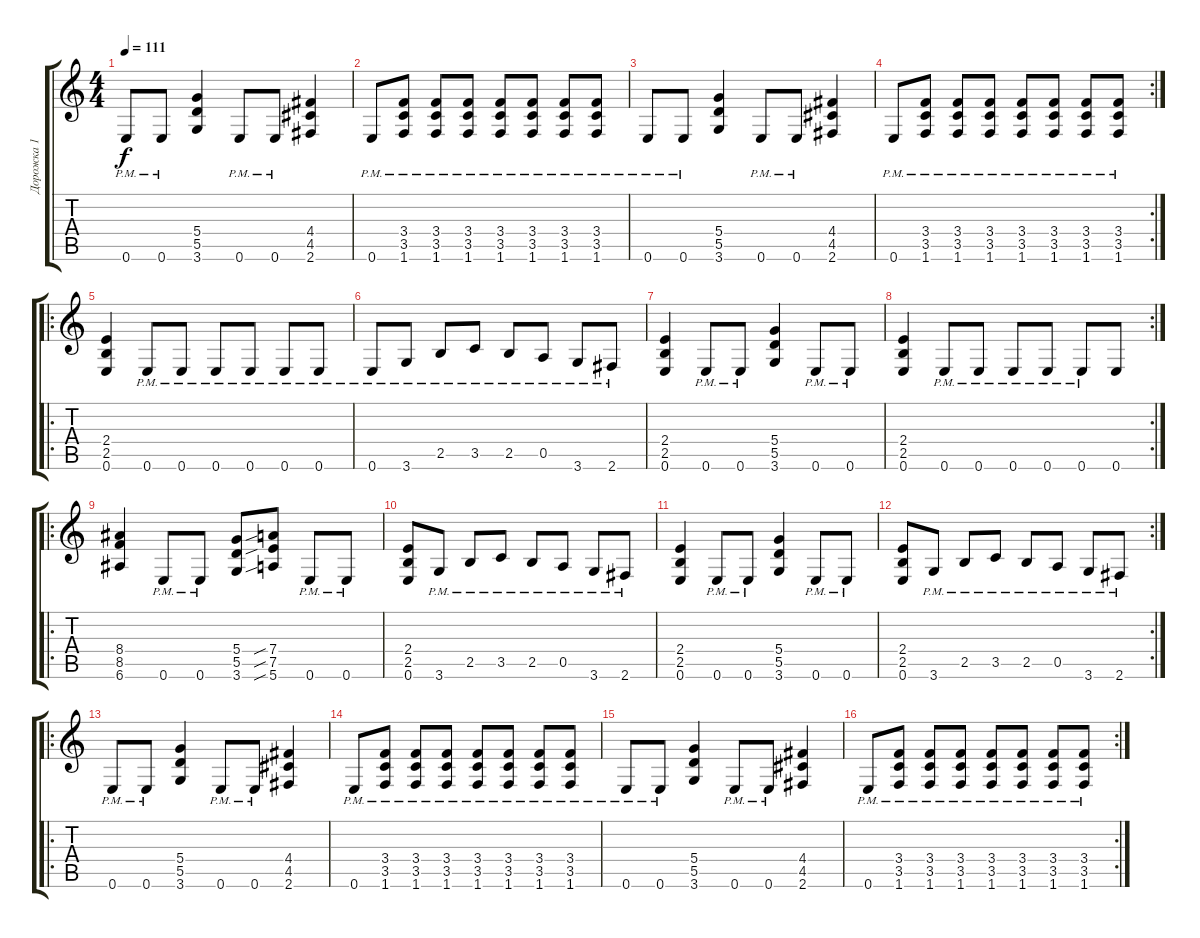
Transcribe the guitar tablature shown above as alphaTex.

\track ("Дорожка 1" "Дорожка 1") {instrument distortionguitar}
\staff {score tabs}
\tuning (E4 B3 G3 D3 A2 E2) {hide}
\ts (4 4)
\tempo 111
\clef g2
\ks c
0.6{pm}.8{dy f instrument distortionguitar} 0.6{pm}.8 (5.4 5.5 3.6).4 0.6{pm}.8 0.6{pm}.8 (4.4 4.5 2.6).4 |
0.6{pm}.8 (3.4 3.5 1.6{pm}).8 (3.4 3.5 1.6{pm}).8 (3.4 3.5 1.6{pm}).8 (3.4 3.5 1.6{pm}).8 (3.4 3.5 1.6{pm}).8 (3.4 3.5 1.6{pm}).8 (3.4 3.5 1.6{pm}).8 |
0.6{pm}.8 0.6{pm}.8 (5.4 5.5 3.6).4 0.6{pm}.8 0.6{pm}.8 (4.4 4.5 2.6).4 |
\rc 2
0.6{pm}.8 (3.4 3.5 1.6{pm}).8 (3.4 3.5 1.6{pm}).8 (3.4 3.5 1.6{pm}).8 (3.4 3.5 1.6{pm}).8 (3.4 3.5 1.6{pm}).8 (3.4 3.5 1.6{pm}).8 (3.4 3.5 1.6{pm}).8 |
\ro
(2.4 2.5 0.6).4 0.6{pm}.8 0.6{pm}.8 0.6{pm}.8 0.6{pm}.8 0.6{pm}.8 0.6{pm}.8 |
0.6{pm}.8 3.6{pm}.8 2.5{pm}.8 3.5{pm}.8 2.5{pm}.8 0.5{pm}.8 3.6{pm}.8 2.6{pm}.8 |
(2.4 2.5 0.6).4 0.6{pm}.8 0.6{pm}.8 (5.4 5.5 3.6).4 0.6{pm}.8 0.6{pm}.8 |
\rc 2
(2.4 2.5 0.6).4 0.6{pm}.8 0.6{pm}.8 0.6{pm}.8 0.6{pm}.8 0.6{pm}.8 0.6.8 |
\ro
(8.4 8.5 6.6).4 0.6{pm}.8 0.6{pm}.8 (5.4 5.5 3.6).8 (7.4{sib} 7.5{sib} 5.6{sib}).8 0.6{pm}.8 0.6{pm}.8 |
(2.4 2.5 0.6).8 3.6{pm}.8 2.5{pm}.8 3.5{pm}.8 2.5{pm}.8 0.5{pm}.8 3.6{pm}.8 2.6{pm}.8 |
(2.4 2.5 0.6).4 0.6{pm}.8 0.6{pm}.8 (5.4 5.5 3.6).4 0.6{pm}.8 0.6{pm}.8 |
\rc 2
(2.4 2.5 0.6).8 3.6{pm}.8 2.5{pm}.8 3.5{pm}.8 2.5{pm}.8 0.5{pm}.8 3.6{pm}.8 2.6{pm}.8 |
\ro
0.6{pm}.8 0.6{pm}.8 (5.4 5.5 3.6).4 0.6{pm}.8 0.6{pm}.8 (4.4 4.5 2.6).4 |
0.6{pm}.8 (3.4 3.5 1.6{pm}).8 (3.4 3.5 1.6{pm}).8 (3.4 3.5 1.6{pm}).8 (3.4 3.5 1.6{pm}).8 (3.4 3.5 1.6{pm}).8 (3.4 3.5{pm} 1.6).8 (3.4 3.5{pm} 1.6).8 |
0.6{pm}.8 0.6{pm}.8 (5.4 5.5 3.6).4 0.6{pm}.8 0.6{pm}.8 (4.4 4.5 2.6).4 |
\rc 2
0.6{pm}.8 (3.4 3.5 1.6{pm}).8 (3.4 3.5 1.6{pm}).8 (3.4 3.5 1.6{pm}).8 (3.4 3.5 1.6{pm}).8 (3.4 3.5 1.6{pm}).8 (3.4 3.5 1.6{pm}).8 (3.4 3.5 1.6{pm}).8
